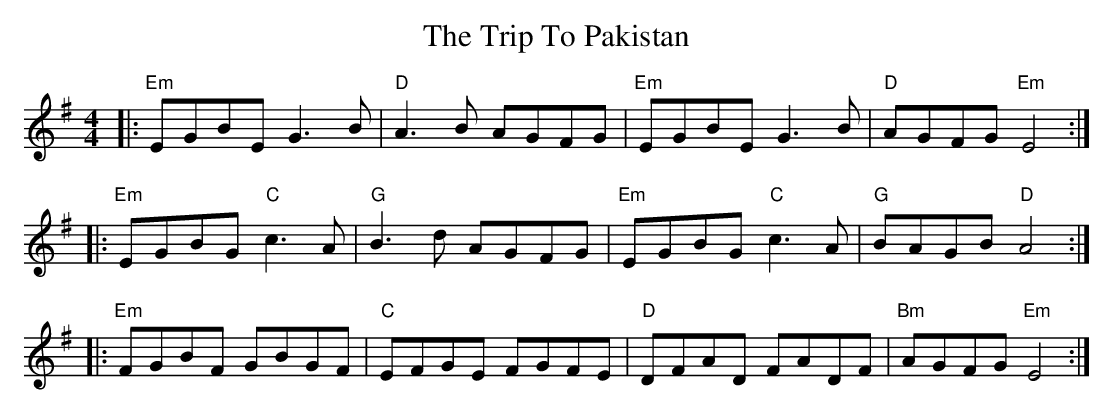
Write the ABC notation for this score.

X:1
T: The Trip To Pakistan
M: 4/4
L: 1/8
K: Emin
|:"Em"EGBE G3 B|"D"A3 B AGFG|"Em"EGBE G3 B|"D"AGFG"Em" E4:|
|:"Em"EGBG "C"c3 A|"G"B3 d AGFG|"Em"EGBG "C"c3 A|"G"BAGB "D"A4:|
|:"Em"FGBF GBGF|"C"EFGE FGFE|"D"DFAD FADF|"Bm"AGFG "Em"E4:|
